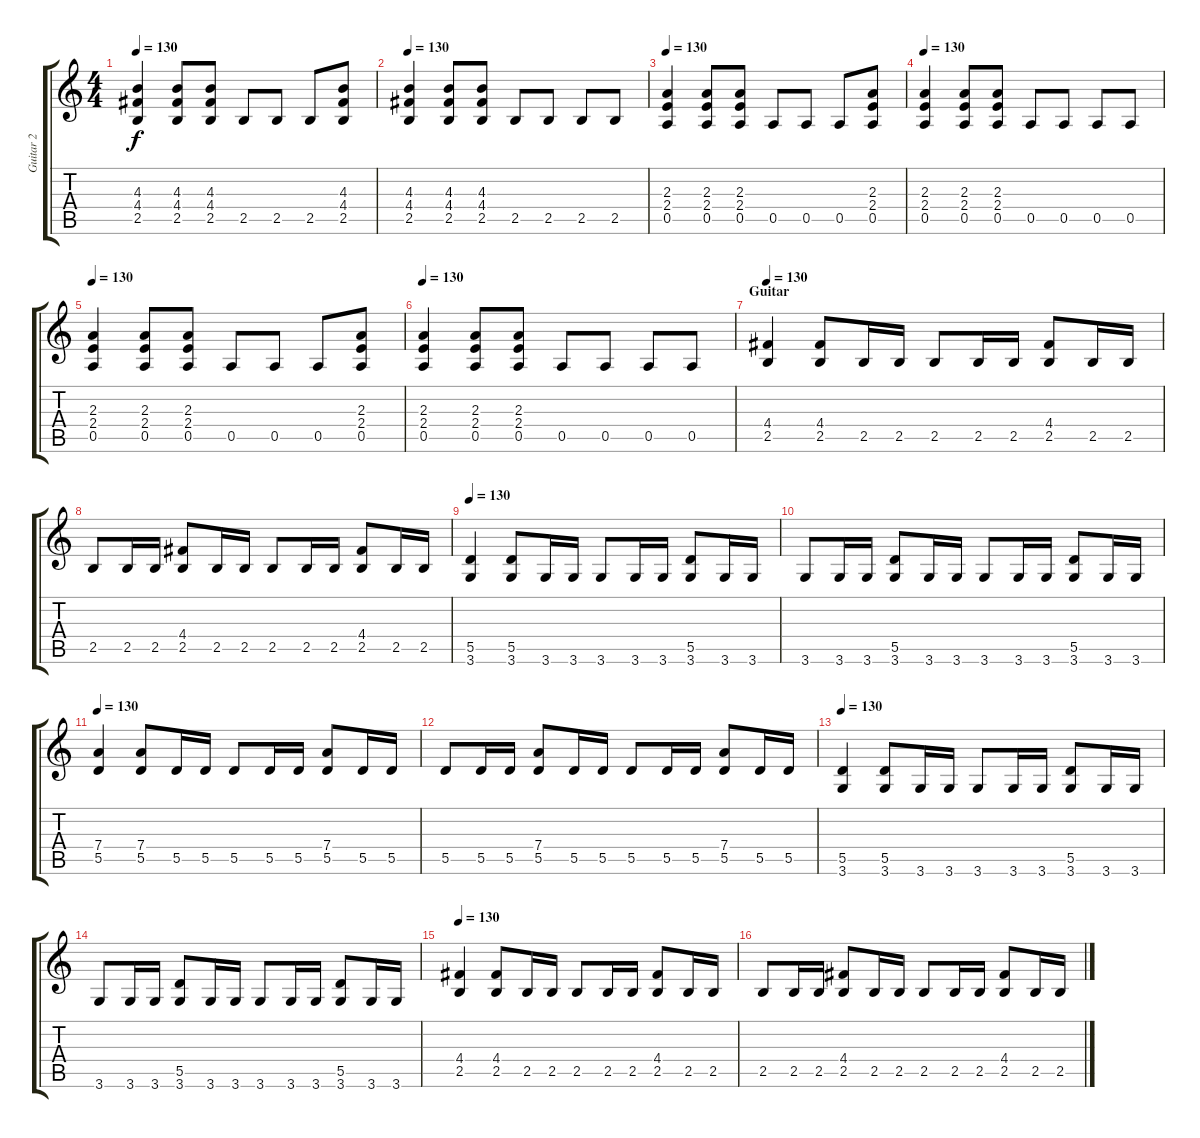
\track ("Guitar 2" "Guitar 2") {instrument distortionguitar}
\staff {score tabs}
\tuning (E4 B3 G3 D3 A2 E2) {hide}
\ts (4 4)
\tempo 130
\clef g2
\ks c
(4.3 4.4 2.5).4{dy f} (4.3 4.4 2.5).8 (4.3 4.4 2.5).8 2.5.8 2.5.8 2.5.8 (4.3 4.4 2.5).8 |
\tempo 130
(4.3 4.4 2.5).4 (4.3 4.4 2.5).8 (4.3 4.4 2.5).8 2.5.8 2.5.8 2.5.8 2.5.8 |
\tempo 130
(2.3 2.4 0.5).4 (2.3 2.4 0.5).8 (2.3 2.4 0.5).8 0.5.8 0.5.8 0.5.8 (2.3 2.4 0.5).8 |
\tempo 130
(2.3 2.4 0.5).4 (2.3 2.4 0.5).8 (2.3 2.4 0.5).8 0.5.8 0.5.8 0.5.8 0.5.8 |
\tempo 130
(2.3 2.4 0.5).4 (2.3 2.4 0.5).8 (2.3 2.4 0.5).8 0.5.8 0.5.8 0.5.8 (2.3 2.4 0.5).8 |
\tempo 130
(2.3 2.4 0.5).4 (2.3 2.4 0.5).8 (2.3 2.4 0.5).8 0.5.8 0.5.8 0.5.8 0.5.8 |
\section ("" "Guitar")
\tempo 130
(4.4 2.5).4 (4.4 2.5).8 2.5.16 2.5.16 2.5.8 2.5.16 2.5.16 (4.4 2.5).8 2.5.16 2.5.16 |
2.5.8 2.5.16 2.5.16 (4.4 2.5).8 2.5.16 2.5.16 2.5.8 2.5.16 2.5.16 (4.4 2.5).8 2.5.16 2.5.16 |
\tempo 130
(5.5 3.6).4 (5.5 3.6).8 3.6.16 3.6.16 3.6.8 3.6.16 3.6.16 (5.5 3.6).8 3.6.16 3.6.16 |
3.6.8 3.6.16 3.6.16 (5.5 3.6).8 3.6.16 3.6.16 3.6.8 3.6.16 3.6.16 (5.5 3.6).8 3.6.16 3.6.16 |
\tempo 130
(7.4 5.5).4 (7.4 5.5).8 5.5.16 5.5.16 5.5.8 5.5.16 5.5.16 (7.4 5.5).8 5.5.16 5.5.16 |
5.5.8 5.5.16 5.5.16 (7.4 5.5).8 5.5.16 5.5.16 5.5.8 5.5.16 5.5.16 (7.4 5.5).8 5.5.16 5.5.16 |
\tempo 130
(5.5 3.6).4 (5.5 3.6).8 3.6.16 3.6.16 3.6.8 3.6.16 3.6.16 (5.5 3.6).8 3.6.16 3.6.16 |
3.6.8 3.6.16 3.6.16 (5.5 3.6).8 3.6.16 3.6.16 3.6.8 3.6.16 3.6.16 (5.5 3.6).8 3.6.16 3.6.16 |
\section ("" "")
\tempo 130
(4.4 2.5).4 (4.4 2.5).8 2.5.16 2.5.16 2.5.8 2.5.16 2.5.16 (4.4 2.5).8 2.5.16 2.5.16 |
2.5.8 2.5.16 2.5.16 (4.4 2.5).8 2.5.16 2.5.16 2.5.8 2.5.16 2.5.16 (4.4 2.5).8 2.5.16 2.5.16
